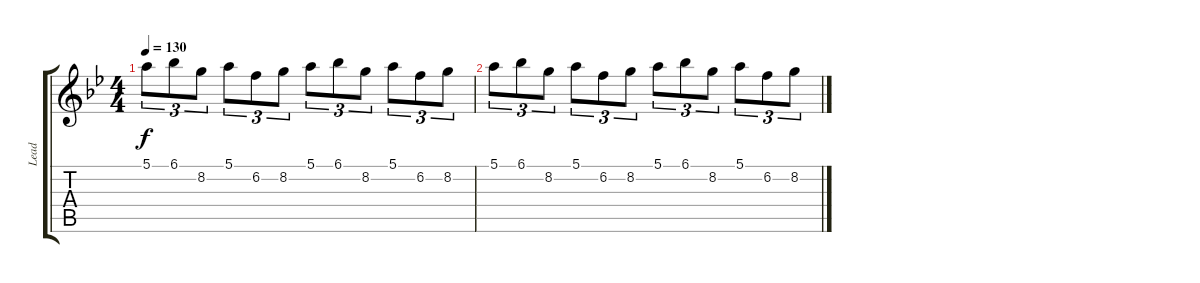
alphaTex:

\track ("Lead" "Lead") {instrument overdrivenguitar}
\staff {score tabs}
\tuning (E4 B3 G3 D3 A2 E2) {hide}
\ts (4 4)
\tempo 130
\clef g2
\ks gminor
5.1.8{tu (3 2) dy f} 6.1.8{tu (3 2)} 8.2.8{tu (3 2)} 5.1.8{tu (3 2)} 6.2.8{tu (3 2)} 8.2.8{tu (3 2)} 5.1.8{tu (3 2)} 6.1.8{tu (3 2)} 8.2.8{tu (3 2)} 5.1.8{tu (3 2)} 6.2.8{tu (3 2)} 8.2.8{tu (3 2)} |
5.1.8{tu (3 2)} 6.1.8{tu (3 2)} 8.2.8{tu (3 2)} 5.1.8{tu (3 2)} 6.2.8{tu (3 2)} 8.2.8{tu (3 2)} 5.1.8{tu (3 2)} 6.1.8{tu (3 2)} 8.2.8{tu (3 2)} 5.1.8{tu (3 2)} 6.2.8{tu (3 2)} 8.2.8{tu (3 2)}
